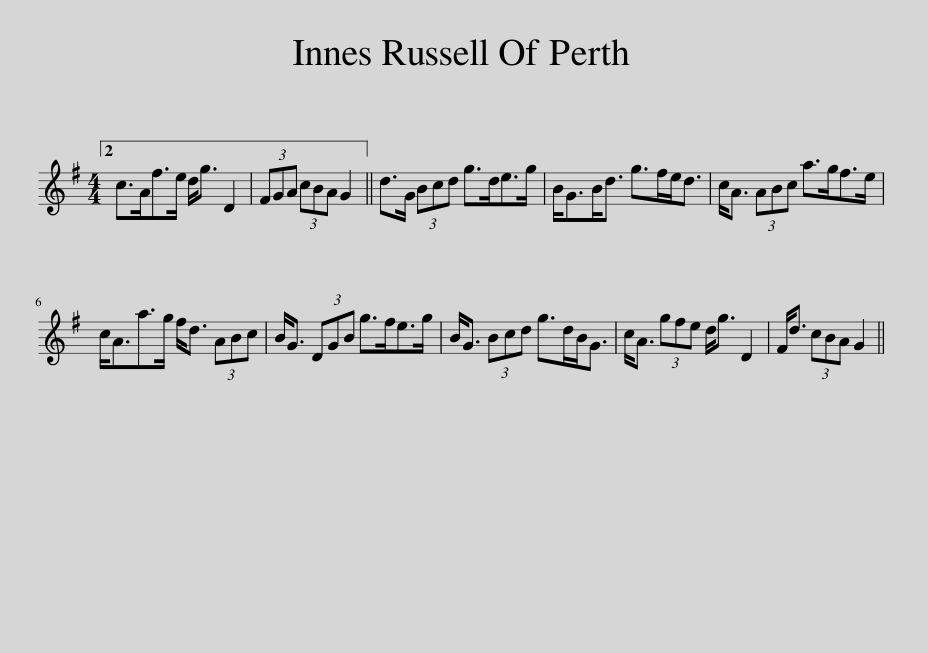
X:1
L:1/8
M:4/4
I:linebreak $
K:G
V:1 treble
V:1
 c>Af>e d<g D2 | (3FGA (3cBA G2 || d>G (3Bcd g>de>g | B<GB<d g>fe<d | c<A (3ABc a>gf>e |$ %5
 c<Aa>g f<d (3ABc | B<G (3DGB g>fe>g | B<G (3Bcd g>dB<G | c<A (3gfe d<g D2 | F<d (3cBA G2 || %10
